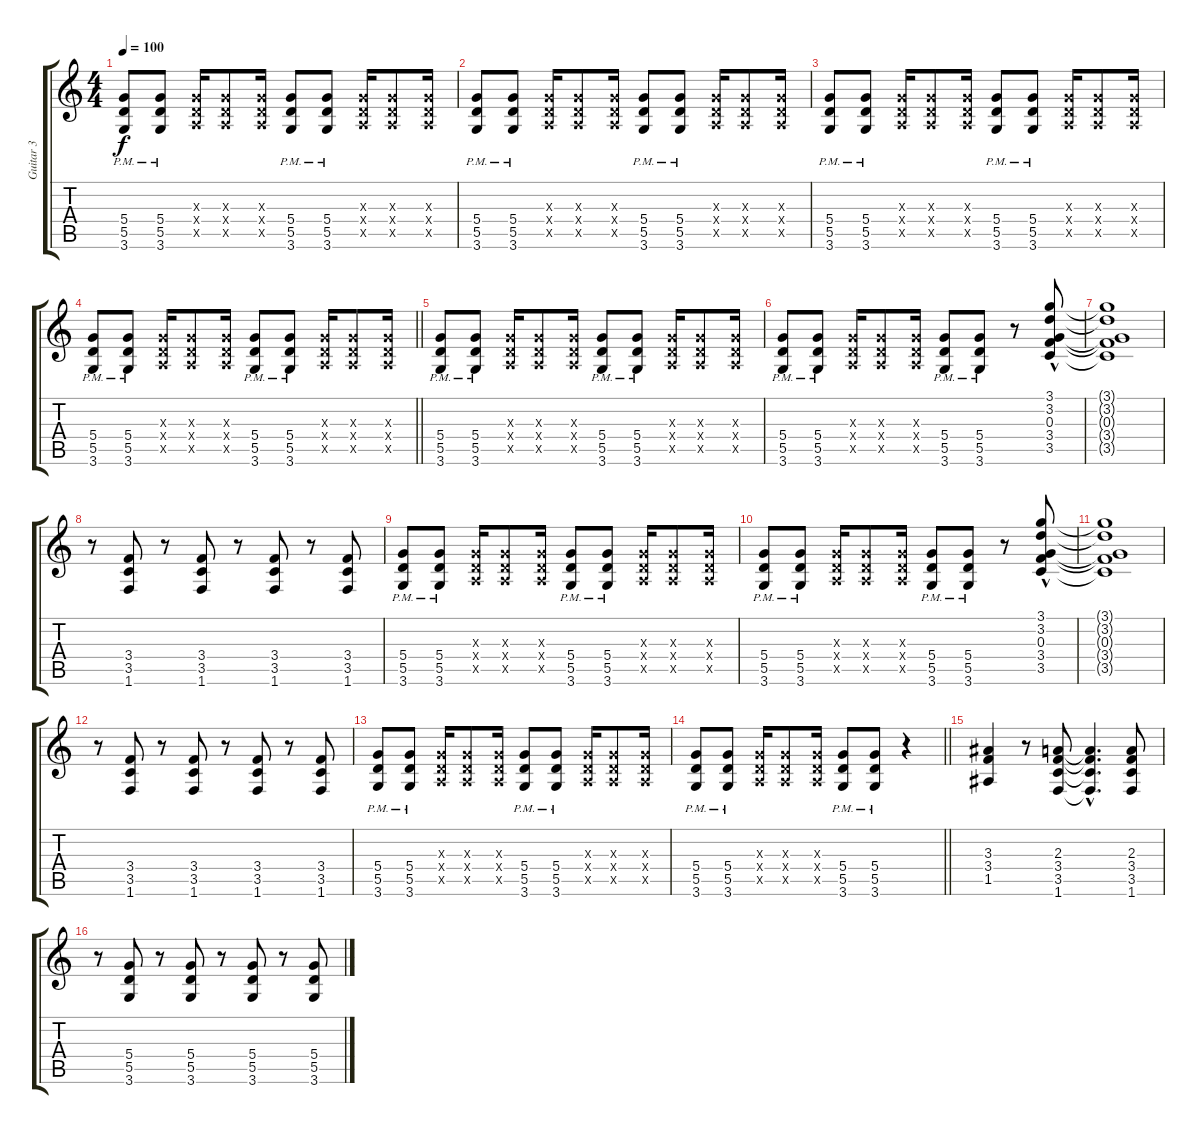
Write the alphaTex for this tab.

\track ("Guitar 3" "Guitar 3") {instrument overdrivenguitar}
\staff {score tabs}
\tuning (E4 B3 G3 D3 A2 E2) {hide}
\ts (4 4)
\tempo 100
\clef g2
\ks c
(5.4{pm} 5.5{pm} 3.6{pm}).8{dy f instrument overdrivenguitar} (5.4{pm} 5.5{pm} 3.6{pm}).8 (0.3{x} 0.4{x} 0.5{x}).16 (0.3{x} 0.4{x} 0.5{x}).8 (0.3{x} 0.4{x} 0.5{x}).16 (5.4{pm} 5.5{pm} 3.6{pm}).8 (5.4{pm} 5.5{pm} 3.6{pm}).8 (0.3{x} 0.4{x} 0.5{x}).16 (0.3{x} 0.4{x} 0.5{x}).8 (0.3{x} 0.4{x} 0.5{x}).16 |
(5.4{pm} 5.5{pm} 3.6{pm}).8 (5.4{pm} 5.5{pm} 3.6{pm}).8 (0.3{x} 0.4{x} 0.5{x}).16 (0.3{x} 0.4{x} 0.5{x}).8 (0.3{x} 0.4{x} 0.5{x}).16 (5.4{pm} 5.5{pm} 3.6{pm}).8 (5.4{pm} 5.5{pm} 3.6{pm}).8 (0.3{x} 0.4{x} 0.5{x}).16 (0.3{x} 0.4{x} 0.5{x}).8 (0.3{x} 0.4{x} 0.5{x}).16 |
(5.4{pm} 5.5{pm} 3.6{pm}).8 (5.4{pm} 5.5{pm} 3.6{pm}).8 (0.3{x} 0.4{x} 0.5{x}).16 (0.3{x} 0.4{x} 0.5{x}).8 (0.3{x} 0.4{x} 0.5{x}).16 (5.4{pm} 5.5{pm} 3.6{pm}).8 (5.4{pm} 5.5{pm} 3.6{pm}).8 (0.3{x} 0.4{x} 0.5{x}).16 (0.3{x} 0.4{x} 0.5{x}).8 (0.3{x} 0.4{x} 0.5{x}).16 |
\barLineRight lightlight
(5.4{pm} 5.5{pm} 3.6{pm}).8 (5.4{pm} 5.5{pm} 3.6{pm}).8 (0.3{x} 0.4{x} 0.5{x}).16 (0.3{x} 0.4{x} 0.5{x}).8 (0.3{x} 0.4{x} 0.5{x}).16 (5.4{pm} 5.5{pm} 3.6{pm}).8 (5.4{pm} 5.5{pm} 3.6{pm}).8 (0.3{x} 0.4{x} 0.5{x}).16 (0.3{x} 0.4{x} 0.5{x}).8 (0.3{x} 0.4{x} 0.5{x}).16 |
(5.4{pm} 5.5{pm} 3.6{pm}).8 (5.4{pm} 5.5{pm} 3.6{pm}).8 (0.3{x} 0.4{x} 0.5{x}).16 (0.3{x} 0.4{x} 0.5{x}).8 (0.3{x} 0.4{x} 0.5{x}).16 (5.4{pm} 5.5{pm} 3.6{pm}).8 (5.4{pm} 5.5{pm} 3.6{pm}).8 (0.3{x} 0.4{x} 0.5{x}).16 (0.3{x} 0.4{x} 0.5{x}).8 (0.3{x} 0.4{x} 0.5{x}).16 |
(5.4{pm} 5.5{pm} 3.6{pm}).8 (5.4{pm} 5.5{pm} 3.6{pm}).8 (0.3{x} 0.4{x} 0.5{x}).16 (0.3{x} 0.4{x} 0.5{x}).8 (0.3{x} 0.4{x} 0.5{x}).16 (5.4{pm} 5.5{pm} 3.6{pm}).8 (5.4{pm} 5.5{pm} 3.6{pm}).8 r.8 (3.1{hac} 3.2{hac} 0.3{hac} 3.4{hac} 3.5{hac}).8 |
(3.1{t} 3.2{t} 0.3{t} 3.4{t} 3.5{t}).1 |
r.8 (3.4 3.5 1.6).8 r.8 (3.4 3.5 1.6).8 r.8 (3.4 3.5 1.6).8 r.8 (3.4 3.5 1.6).8 |
(5.4{pm} 5.5{pm} 3.6{pm}).8 (5.4{pm} 5.5{pm} 3.6{pm}).8 (0.3{x} 0.4{x} 0.5{x}).16 (0.3{x} 0.4{x} 0.5{x}).8 (0.3{x} 0.4{x} 0.5{x}).16 (5.4{pm} 5.5{pm} 3.6{pm}).8 (5.4{pm} 5.5{pm} 3.6{pm}).8 (0.3{x} 0.4{x} 0.5{x}).16 (0.3{x} 0.4{x} 0.5{x}).8 (0.3{x} 0.4{x} 0.5{x}).16 |
(5.4{pm} 5.5{pm} 3.6{pm}).8 (5.4{pm} 5.5{pm} 3.6{pm}).8 (0.3{x} 0.4{x} 0.5{x}).16 (0.3{x} 0.4{x} 0.5{x}).8 (0.3{x} 0.4{x} 0.5{x}).16 (5.4{pm} 5.5{pm} 3.6{pm}).8 (5.4{pm} 5.5{pm} 3.6{pm}).8 r.8 (3.1{hac} 3.2{hac} 0.3{hac} 3.4{hac} 3.5{hac}).8 |
(3.1{t} 3.2{t} 0.3{t} 3.4{t} 3.5{t}).1 |
r.8 (3.4 3.5 1.6).8 r.8 (3.4 3.5 1.6).8 r.8 (3.4 3.5 1.6).8 r.8 (3.4 3.5 1.6).8 |
(5.4{pm} 5.5{pm} 3.6{pm}).8 (5.4{pm} 5.5{pm} 3.6{pm}).8 (0.3{x} 0.4{x} 0.5{x}).16 (0.3{x} 0.4{x} 0.5{x}).8 (0.3{x} 0.4{x} 0.5{x}).16 (5.4{pm} 5.5{pm} 3.6{pm}).8 (5.4{pm} 5.5{pm} 3.6{pm}).8 (0.3{x} 0.4{x} 0.5{x}).16 (0.3{x} 0.4{x} 0.5{x}).8 (0.3{x} 0.4{x} 0.5{x}).16 |
\barLineRight lightlight
(5.4{pm} 5.5{pm} 3.6{pm}).8 (5.4{pm} 5.5{pm} 3.6{pm}).8 (0.3{x} 0.4{x} 0.5{x}).16 (0.3{x} 0.4{x} 0.5{x}).8 (0.3{x} 0.4{x} 0.5{x}).16 (5.4{pm} 5.5{pm} 3.6{pm}).8 (5.4{pm} 5.5{pm} 3.6{pm}).8 r.4 |
(3.3 3.4 1.5).4 r.8 (2.3 3.4 3.5 1.6).8 (2.3{hac t} 3.4{hac t} 3.5{hac t} 1.6{hac t}).4{d} (2.3 3.4 3.5 1.6).8 |
r.8 (5.4 5.5 3.6).8 r.8 (5.4 5.5 3.6).8 r.8 (5.4 5.5 3.6).8 r.8 (5.4 5.5 3.6).8
